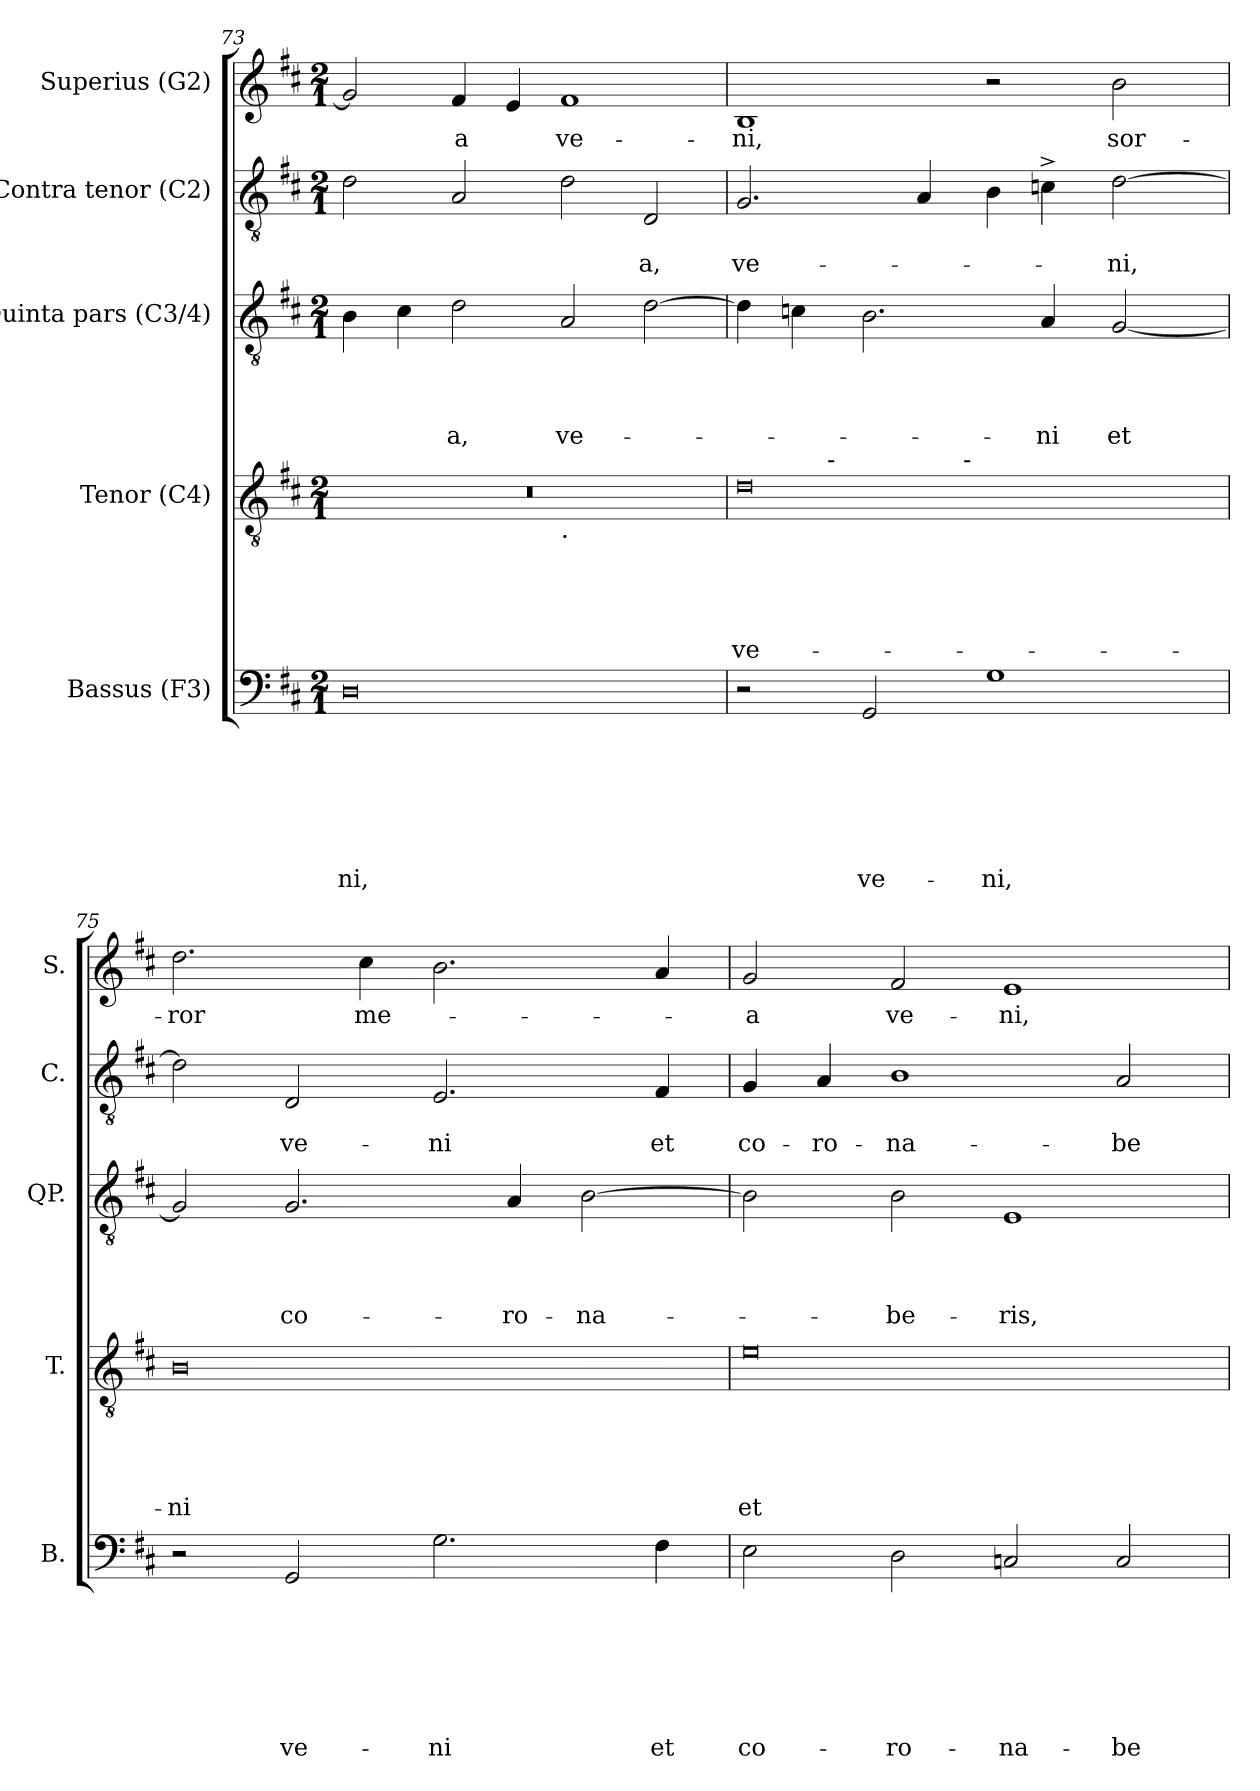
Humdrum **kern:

**kern	**text	**text	**text	**text	**text	**text	**text	**kern	**text	**text	**text	**text	**text	**kern	**text	**text	**text	**text	**kern	**text	**text	**kern	**text
*part5	*part5	*part5	*part5	*part5	*part5	*part5	*part5	*part4	*part4	*part4	*part4	*part4	*part4	*part3	*part3	*part3	*part3	*part3	*part2	*part2	*part2	*part1	*part1
*staff5	*staff5	*staff5	*staff5	*staff5	*staff5	*staff5	*staff5	*staff4	*staff4	*staff4	*staff4	*staff4	*staff4	*staff3	*staff3	*staff3	*staff3	*staff3	*staff2	*staff2	*staff2	*staff1	*staff1
*I"Bassus (F3)	*	*	*	*	*	*	*	*I"Tenor (C4)	*	*	*	*	*	*I"Quinta pars (C3/4)	*	*	*	*	*I"Contra tenor (C2)	*	*	*I"Superius (G2)	*
*I'B.	*	*	*	*	*	*	*	*I'T.	*	*	*	*	*	*I'QP.	*	*	*	*	*I'C.	*	*	*I'S.	*
*clefF4	*	*	*	*	*	*	*	*clefGv2	*	*	*	*	*	*clefGv2	*	*	*	*	*clefGv2	*	*	*clefG2	*
*k[f#c#]	*	*	*	*	*	*	*	*k[f#c#]	*	*	*	*	*	*k[f#c#]	*	*	*	*	*k[f#c#]	*	*	*k[f#c#]	*
*D:	*	*	*	*	*	*	*	*D:	*	*	*	*	*	*D:	*	*	*	*	*D:	*	*	*D:	*
*M2/1	*	*	*	*	*	*	*	*M2/1	*	*	*	*	*	*M2/1	*	*	*	*	*M2/1	*	*	*M2/1	*
=73	=73	=73	=73	=73	=73	=73	=73	=73	=73	=73	=73	=73	=73	=73	=73	=73	=73	=73	=73	=73	=73	=73	=73
!	!	!	!	!	!	!	!LO:LY:b	!	!	!	!	!	!	!	!	!	!	!	!	!	!	!	!
*	*	*	*	*	*	*	*	*^	*	*	*	*	*	*	*	*	*	*	*	*	*	*	*
0D	.	.	.	.	.	.	-ni,	0r	1ryy	.	.	.	.	.	4B\	.	.	.	.	2d\	.	.	2g/]	.
.	.	.	.	.	.	.	.	.	.	.	.	.	.	.	4c#\	.	.	.	.	.	.	.	.	.
!	!	!	!	!	!	!	!	!	!	!	!	!	!	!	!	!	!	!	!LO:LY:b	!	!	!	!	!LO:LY:b
.	.	.	.	.	.	.	.	.	.	.	.	.	.	.	2d\	.	.	.	-a,	2A/	.	.	4f#/	-a
.	.	.	.	.	.	.	.	.	.	.	.	.	.	.	.	.	.	.	.	.	.	.	4e/	.
!	!	!	!	!	!	!	!	!	!LO:TX:b:t=.	!	!	!	!	!	!	!	!	!	!	!	!	!	!	!
!	!	!	!	!	!	!	!	!	!	!	!	!	!	!	!	!	!	!	!LO:LY:b	!	!	!	!	!LO:LY:b
.	.	.	.	.	.	.	.	.	1ryy	.	.	.	.	.	2A/	.	.	.	ve-	2d\	.	.	1f#	ve-
!	!	!	!	!	!	!	!	!	!	!	!	!	!	!	!	!	!	!	!	!	!	!LO:LY:b	!	!
.	.	.	.	.	.	.	.	.	.	.	.	.	.	.	[>2d\	.	.	.	.	2D/	.	-a,	.	.
!!LO:PB:g=z
=74	=74	=74	=74	=74	=74	=74	=74	=74	=74	=74	=74	=74	=74	=74	=74	=74	=74	=74	=74	=74	=74	=74	=74	=74
!	!	!	!	!	!	!	!	!	!	!	!	!	!	!LO:LY:b:rj	!	!	!	!	!	!	!	!LO:LY:b	!	!LO:LY:b
*	*	*	*	*	*	*	*	*	*^	*	*	*	*	*	*	*	*	*	*	*	*	*	*	*
2r	.	.	.	.	.	.	.	0d	4.ryy	2...ryy	.	.	.	.	ve-	4d\]	.	.	.	.	2.G/	.	ve-	1B	-ni,
.	.	.	.	.	.	.	.	.	.	.	.	.	.	.	.	4c\	.	.	.	.	.	.	.	.	.
!	!	!	!	!	!	!	!	!	!LO:TX:a:t=-	!	!	!	!	!	!	!	!	!	!	!	!	!	!	!	!
.	.	.	.	.	.	.	.	.	1ryy	.	.	.	.	.	.	.	.	.	.	.	.	.	.	.	.
!	!	!	!	!	!	!	!LO:LY:b	!	!	!	!	!	!	!	!	!	!	!	!	!	!	!	!	!	!
2GG/	.	.	.	.	.	.	ve-	.	.	.	.	.	.	.	.	2.B\	.	.	.	.	.	.	.	.	.
.	.	.	.	.	.	.	.	.	.	.	.	.	.	.	.	.	.	.	.	.	4A/	.	.	.	.
!	!	!	!	!	!	!	!	!	!	!LO:TX:a:t=-	!	!	!	!	!	!	!	!	!	!	!	!	!	!	!
.	.	.	.	.	.	.	.	.	.	1ryy	.	.	.	.	.	.	.	.	.	.	.	.	.	.	.
!	!	!	!	!	!	!	!LO:LY:b	!	!	!	!	!	!	!	!	!	!	!	!	!	!	!	!	!	!
1G	.	.	.	.	.	.	-ni,	.	.	.	.	.	.	.	.	.	.	.	.	.	4B\	.	.	2r	.
!	!	!	!	!	!	!	!	!	!	!	!	!	!	!	!	!	!	!	!	!LO:LY:b	!	!	!	!	!
.	.	.	.	.	.	.	.	.	.	.	.	.	.	.	.	4A/	.	.	.	-ni	4c^>\	.	.	.	.
.	.	.	.	.	.	.	.	.	2ryy	.	.	.	.	.	.	.	.	.	.	.	.	.	.	.	.
!	!	!	!	!	!	!	!	!	!	!	!	!	!	!	!	!	!	!	!	!LO:LY:b	!	!	!LO:LY:b	!	!LO:LY:b
.	.	.	.	.	.	.	.	.	.	.	.	.	.	.	.	[<2G/	.	.	.	et	[>2d\	.	-ni,	2b\	sor-
.	.	.	.	.	.	.	.	.	8ryy	.	.	.	.	.	.	.	.	.	.	.	.	.	.	.	.
.	.	.	.	.	.	.	.	.	.	16ryy	.	.	.	.	.	.	.	.	.	.	.	.	.	.	.
=75	=75	=75	=75	=75	=75	=75	=75	=75	=75	=75	=75	=75	=75	=75	=75	=75	=75	=75	=75	=75	=75	=75	=75	=75	=75
!	!	!	!	!	!	!	!	!	!	!	!	!	!	!	!LO:LY:b:rj	!	!	!	!	!	!	!	!	!	!LO:LY:b
*	*	*	*	*	*	*	*	*v	*v	*v	*	*	*	*	*	*	*	*	*	*	*	*	*	*	*
2r	.	.	.	.	.	.	.	0B	.	.	.	.	-ni	2G/]	.	.	.	.	2d\]	.	.	2.dd\	-ror
!	!	!	!	!	!	!	!LO:LY:b	!	!	!	!	!	!	!	!	!	!	!LO:LY:b	!	!	!LO:LY:b	!	!
2GG/	.	.	.	.	.	.	ve-	.	.	.	.	.	.	2.G/	.	.	.	co-	2D/	.	ve-	.	.
!	!	!	!	!	!	!	!	!	!	!	!	!	!	!	!	!	!	!	!	!	!	!	!LO:LY:b
.	.	.	.	.	.	.	.	.	.	.	.	.	.	.	.	.	.	.	.	.	.	4cc#\	me-
!	!	!	!	!	!	!	!LO:LY:b	!	!	!	!	!	!	!	!	!	!	!	!	!	!LO:LY:b	!	!
2.G\	.	.	.	.	.	.	-ni	.	.	.	.	.	.	.	.	.	.	.	2.E/	.	-ni	2.b\	.
!	!	!	!	!	!	!	!	!	!	!	!	!	!	!	!	!	!	!LO:LY:b	!	!	!	!	!
.	.	.	.	.	.	.	.	.	.	.	.	.	.	4A/	.	.	.	-ro-	.	.	.	.	.
!	!	!	!	!	!	!	!	!	!	!	!	!	!	!	!	!	!	!LO:LY:b	!	!	!	!	!
.	.	.	.	.	.	.	.	.	.	.	.	.	.	[>2B\	.	.	.	-na-	.	.	.	.	.
!	!	!	!	!	!	!	!LO:LY:b	!	!	!	!	!	!	!	!	!	!	!	!	!	!LO:LY:b	!	!
4F#\	.	.	.	.	.	.	et	.	.	.	.	.	.	.	.	.	.	.	4F#/	.	et	4a/	.
=76	=76	=76	=76	=76	=76	=76	=76	=76	=76	=76	=76	=76	=76	=76	=76	=76	=76	=76	=76	=76	=76	=76	=76
!	!	!	!	!	!	!	!LO:LY:b	!	!	!	!	!	!LO:LY:b:rj	!	!	!	!	!	!	!	!LO:LY:b	!	!LO:LY:b
2E\	.	.	.	.	.	.	co-	0e	.	.	.	.	et	2B\]	.	.	.	.	4G/	.	co-	2g/	-a
!	!	!	!	!	!	!	!	!	!	!	!	!	!	!	!	!	!	!	!	!	!LO:LY:b	!	!
.	.	.	.	.	.	.	.	.	.	.	.	.	.	.	.	.	.	.	4A/	.	-ro-	.	.
!	!	!	!	!	!	!	!LO:LY:b	!	!	!	!	!	!	!	!	!	!	!LO:LY:b	!	!	!LO:LY:b	!	!LO:LY:b
2D\	.	.	.	.	.	.	-ro-	.	.	.	.	.	.	2B\	.	.	.	-be-	1B	.	-na-	2f#/	ve-
!	!	!	!	!	!	!	!LO:LY:b	!	!	!	!	!	!	!	!	!	!	!LO:LY:b	!	!	!	!	!LO:LY:b
2C/	.	.	.	.	.	.	-na-	.	.	.	.	.	.	1E	.	.	.	-ris,	.	.	.	1e	-ni,
!	!	!	!	!	!	!	!LO:LY:b	!	!	!	!	!	!	!	!	!	!	!	!	!	!LO:LY:b	!	!
2C/	.	.	.	.	.	.	-be-	.	.	.	.	.	.	.	.	.	.	.	2A/	.	-be-	.	.
=	=	=	=	=	=	=	=	=	=	=	=	=	=	=	=	=	=	=	=	=	=	=	=
*-	*-	*-	*-	*-	*-	*-	*-	*-	*-	*-	*-	*-	*-	*-	*-	*-	*-	*-	*-	*-	*-	*-	*-
